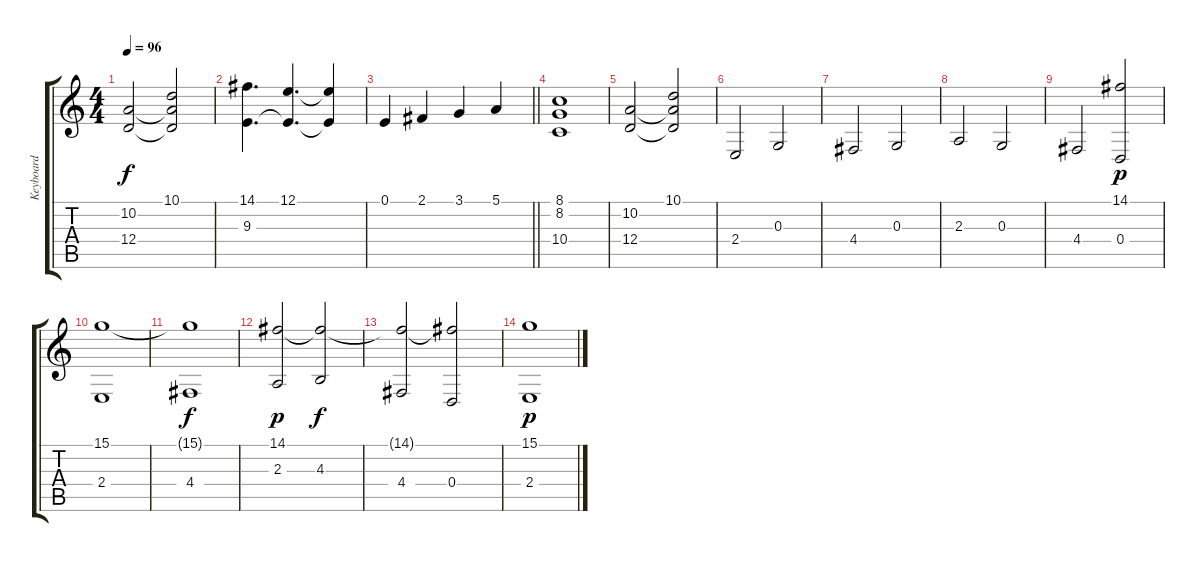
\track ("Keyboard" "Keyboard") {instrument synthstrings1}
\staff {score tabs}
\tuning (E4 B3 G3 D3 A2 E2) {hide}
\ts (4 4)
\tempo 96
\clef g2
\ks c
(10.2 12.4).2{dy f} (10.1 10.2{t} 12.4{t}).2 |
(14.1 9.3).4{d} (12.1 9.3{t}).4{d} (12.1{t} 9.3{t}).4 |
\barLineRight lightlight
0.1.4 2.1.4 3.1.4 5.1.4 |
(8.1 8.2 10.4).1 |
(10.2 12.4).2 (10.1 10.2{t} 12.4{t}).2 |
2.4.2 0.3.2 |
4.4.2 0.3.2 |
2.3.2 0.3.2 |
4.4.2 (14.1 0.4).2{dy p} |
(15.1 2.4).1{volume 8} |
(15.1{t} 4.4).1{dy f} |
(14.1 2.3).2{dy p volume 4} (14.1{t} 4.3).2{dy f} |
(14.1{t} 4.4).2 (14.1{t} 0.4).2 |
(15.1 2.4).1{dy p volume 0}
